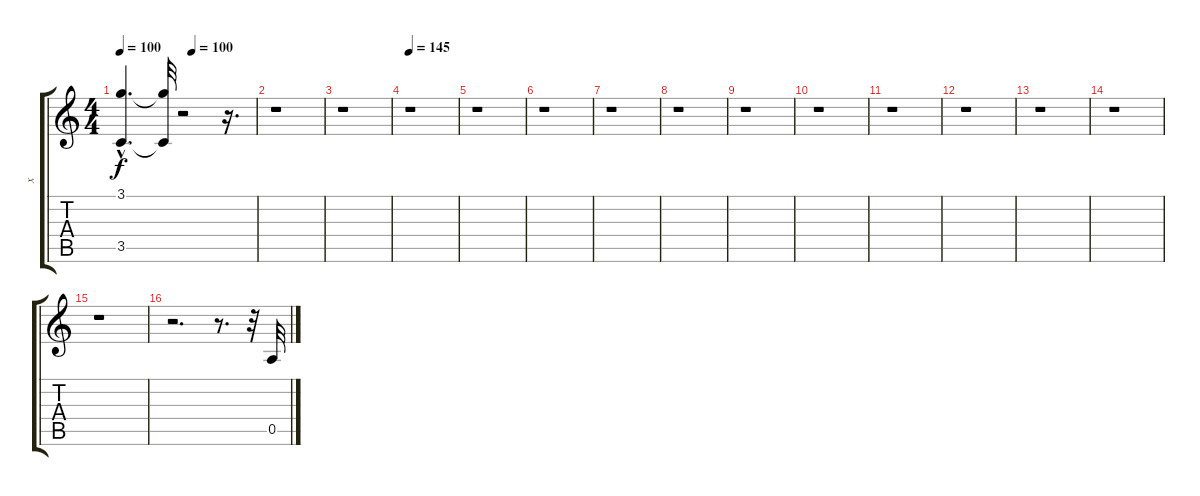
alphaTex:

\track ("x" "x") {instrument acousticguitarnylon}
\staff {score tabs}
\tuning (E4 B3 G3 D3 A2 E2) {hide}
\ts (4 4)
\tempo 100
\tempo (100 0.53125)
\clef g2
\ks c
(3.1{hac t} 3.5{hac t}).4{d dy f} (3.1{t} 3.5{t}).32 r.2 r.16{d} |
r.1 |
r.1 |
\tempo 145
r.1 |
r.1 |
r.1 |
r.1 |
r.1 |
r.1 |
r.1 |
r.1 |
r.1 |
r.1 |
r.1 |
r.1 |
r.2{d} r.8{d} r.32 0.5.32
